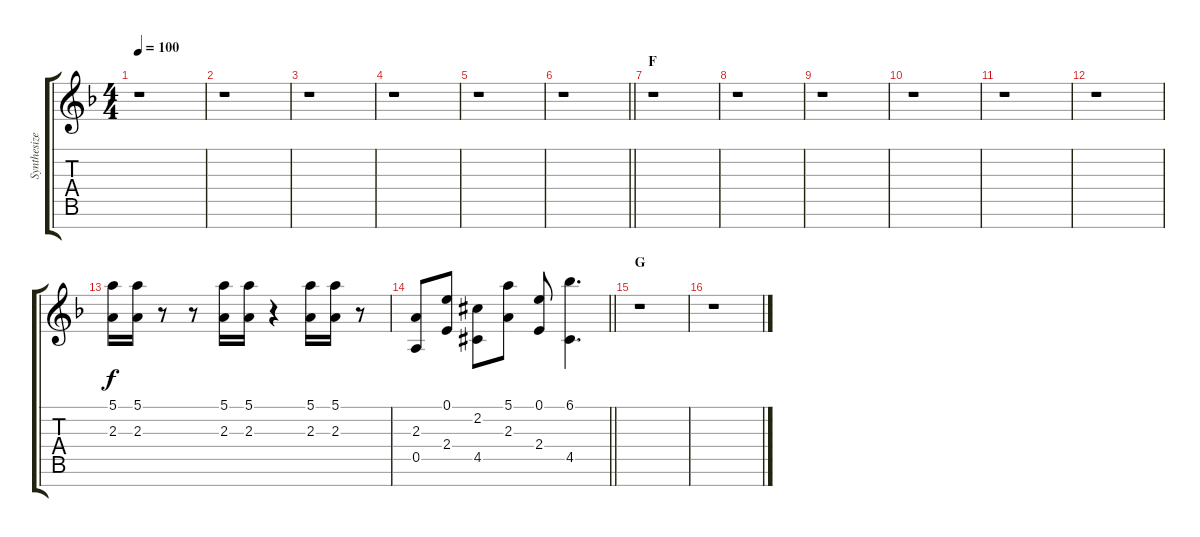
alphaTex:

\track ("Synthesizer I" "Synthesize") {instrument harpsichord}
\staff {score tabs}
\tuning (E5 B4 G4 D4 A3 E3 B2) {hide}
\ts (4 4)
\tempo 100
\clef g2
\ks f
r.1{dy f} |
r.1 |
r.1 |
r.1 |
r.1 |
\barLineRight lightlight
r.1 |
\section ("" "F")
r.1 |
r.1 |
r.1 |
r.1 |
r.1 |
r.1 |
(5.1 2.3).16 (5.1 2.3).16 r.8 r.8 (5.1 2.3).16 (5.1 2.3).16 r.4 (5.1 2.3).16 (5.1 2.3).16 r.8 |
\barLineRight lightlight
(2.3 0.5).8 (0.1 2.4).8 (2.2{acc #} 4.5{acc #}).8 (5.1 2.3).8 (0.1 2.4).8 (6.1 4.5{acc #}).4{d} |
\section ("" "G")
r.1 |
r.1
